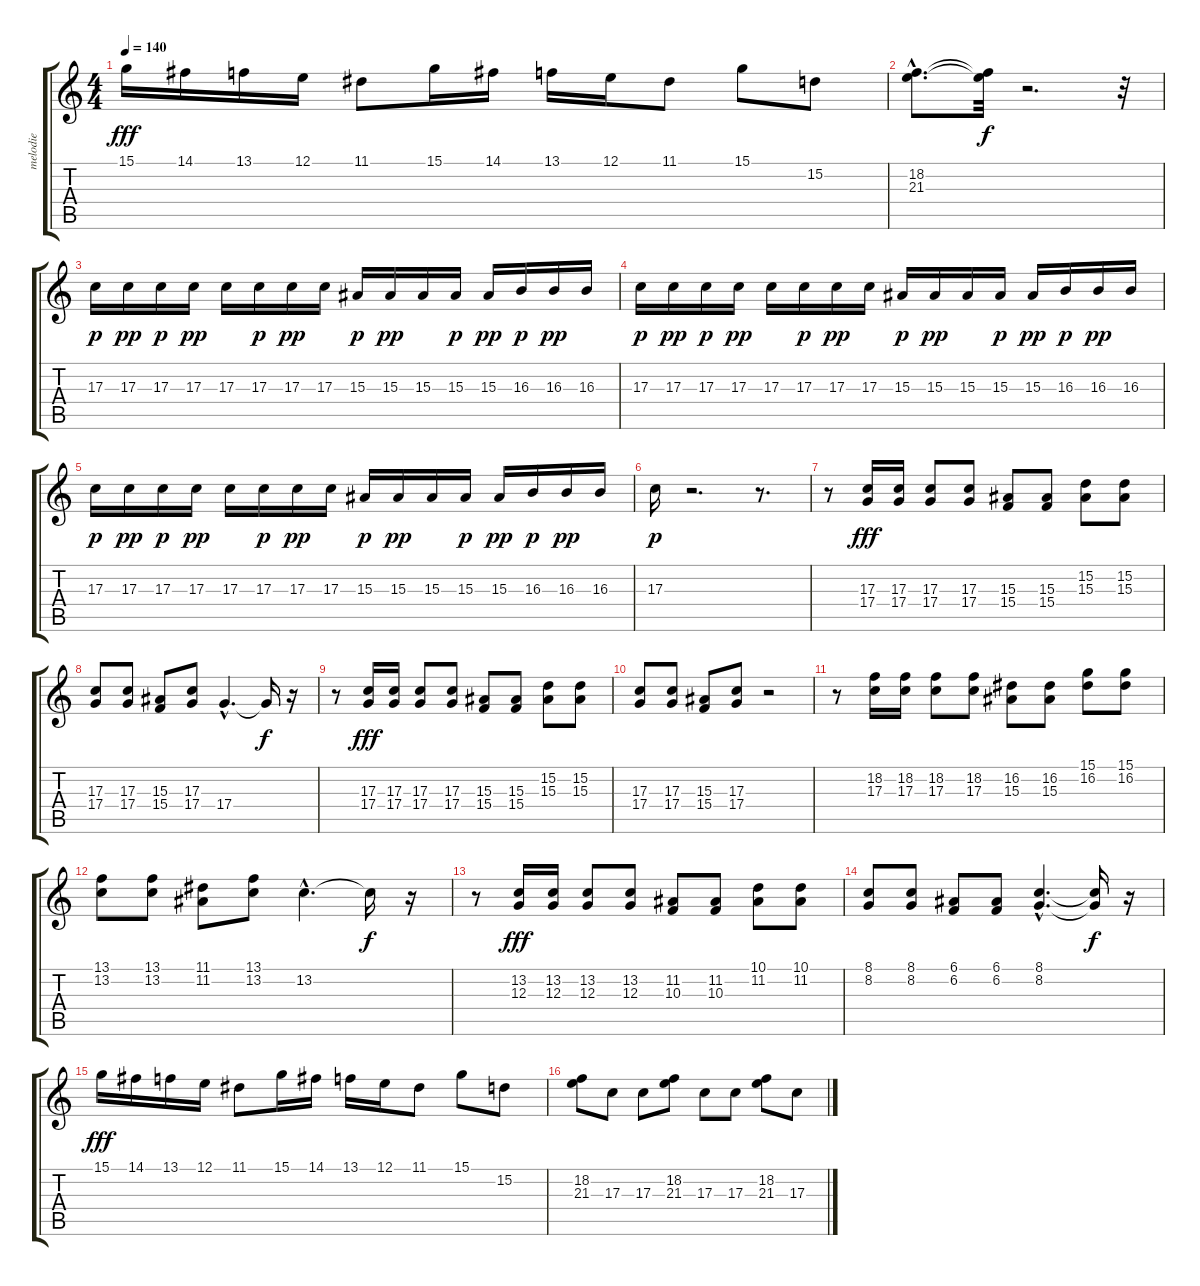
\track ("melodie" "melodie") {instrument xylophone}
\staff {score tabs}
\tuning (E4 B3 G3 D3 A2 E2) {hide}
\ts (4 4)
\tempo 140
\clef g2
\ks c
15.1.16{dy fff} 14.1.16 13.1.16 12.1.16 11.1.8 15.1.16 14.1.16 13.1.16 12.1.16 11.1.8 15.1.8 15.2.8 |
(18.2{hac} 21.3{hac}).8{d} (18.2{t} 21.3{t}).32{dy f} r.2{d} r.32 |
17.3.16{dy p} 17.3.16{dy pp} 17.3.16{dy p} 17.3.16{dy pp} 17.3.16 17.3.16{dy p} 17.3.16{dy pp} 17.3.16 15.3.16{dy p} 15.3.16{dy pp} 15.3.16 15.3.16{dy p} 15.3.16{dy pp} 16.3.16{dy p} 16.3.16{dy pp} 16.3.16 |
17.3.16{dy p} 17.3.16{dy pp} 17.3.16{dy p} 17.3.16{dy pp} 17.3.16 17.3.16{dy p} 17.3.16{dy pp} 17.3.16 15.3.16{dy p} 15.3.16{dy pp} 15.3.16 15.3.16{dy p} 15.3.16{dy pp} 16.3.16{dy p} 16.3.16{dy pp} 16.3.16 |
17.3.16{dy p} 17.3.16{dy pp} 17.3.16{dy p} 17.3.16{dy pp} 17.3.16 17.3.16{dy p} 17.3.16{dy pp} 17.3.16 15.3.16{dy p} 15.3.16{dy pp} 15.3.16 15.3.16{dy p} 15.3.16{dy pp} 16.3.16{dy p} 16.3.16{dy pp} 16.3.16 |
17.3.16{dy p} r.2{d} r.8{d} |
r.8 (17.3 17.4).16{dy fff} (17.3 17.4).16 (17.3 17.4).8 (17.3 17.4).8 (15.3 15.4).8 (15.3 15.4).8 (15.2 15.3).8 (15.2 15.3).8 |
(17.3 17.4).8 (17.3 17.4).8 (15.3 15.4).8 (17.3 17.4).8 17.4{hac}.4{d} 17.4{t}.16{dy f} r.16 |
r.8 (17.3 17.4).16{dy fff} (17.3 17.4).16 (17.3 17.4).8 (17.3 17.4).8 (15.3 15.4).8 (15.3 15.4).8 (15.2 15.3).8 (15.2 15.3).8 |
(17.3 17.4).8 (17.3 17.4).8 (15.3 15.4).8 (17.3 17.4).8 r.2 |
r.8 (18.2 17.3).16 (18.2 17.3).16 (18.2 17.3).8 (18.2 17.3).8 (16.2 15.3).8 (16.2 15.3).8 (15.1 16.2).8 (15.1 16.2).8 |
(13.1 13.2).8 (13.1 13.2).8 (11.1 11.2).8 (13.1 13.2).8 13.2{hac}.4{d} 13.2{t}.16{dy f} r.16 |
r.8 (13.2 12.3).16{dy fff} (13.2 12.3).16 (13.2 12.3).8 (13.2 12.3).8 (11.2 10.3).8 (11.2 10.3).8 (10.1 11.2).8 (10.1 11.2).8 |
(8.1 8.2).8 (8.1 8.2).8 (6.1 6.2).8 (6.1 6.2).8 (8.1{hac} 8.2{hac}).4{d} (8.1{t} 8.2{t}).16{dy f} r.16 |
15.1.16{dy fff} 14.1.16 13.1.16 12.1.16 11.1.8 15.1.16 14.1.16 13.1.16 12.1.16 11.1.8 15.1.8 15.2.8 |
(18.2 21.3).8 17.3.8 17.3.8 (18.2 21.3).8 17.3.8 17.3.8 (18.2 21.3).8 17.3.8
